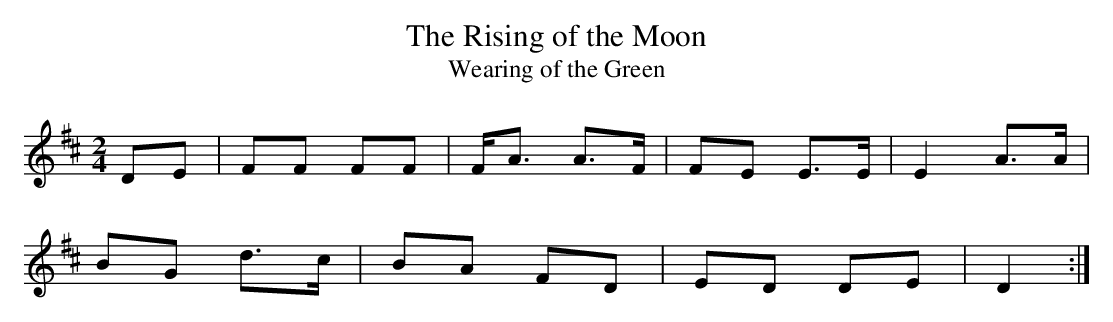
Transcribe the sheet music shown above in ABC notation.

X:1
T:Rising of the Moon, The
T:Wearing of the Green
M:2/4
L:1/8
K:D
DE|FF FF|F<A A>F|FE E>E|E2 A>A|
BG d>c|BA FD|ED DE|D2:|
